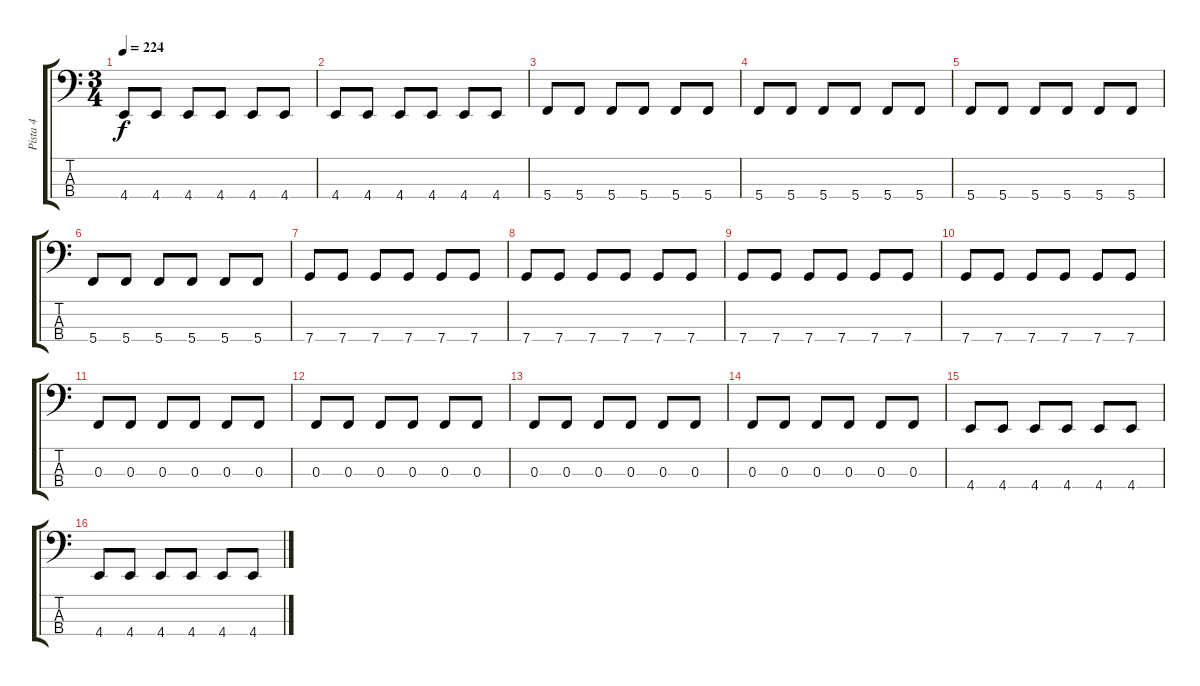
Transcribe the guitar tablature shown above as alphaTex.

\track ("Pista 4" "Pista 4") {instrument electricbassfinger}
\staff {score tabs}
\tuning (Eb2 Bb1 F1 C1) {hide}
\ts (3 4)
\tempo 224
\clef f4
\ks c
4.4.8{dy f} 4.4.8 4.4.8 4.4.8 4.4.8 4.4.8 |
4.4.8 4.4.8 4.4.8 4.4.8 4.4.8 4.4.8 |
5.4.8 5.4.8 5.4.8 5.4.8 5.4.8 5.4.8 |
5.4.8 5.4.8 5.4.8 5.4.8 5.4.8 5.4.8 |
5.4.8 5.4.8 5.4.8 5.4.8 5.4.8 5.4.8 |
5.4.8 5.4.8 5.4.8 5.4.8 5.4.8 5.4.8 |
7.4.8 7.4.8 7.4.8 7.4.8 7.4.8 7.4.8 |
7.4.8 7.4.8 7.4.8 7.4.8 7.4.8 7.4.8 |
7.4.8 7.4.8 7.4.8 7.4.8 7.4.8 7.4.8 |
7.4.8 7.4.8 7.4.8 7.4.8 7.4.8 7.4.8 |
0.3.8 0.3.8 0.3.8 0.3.8 0.3.8 0.3.8 |
0.3.8 0.3.8 0.3.8 0.3.8 0.3.8 0.3.8 |
0.3.8 0.3.8 0.3.8 0.3.8 0.3.8 0.3.8 |
0.3.8 0.3.8 0.3.8 0.3.8 0.3.8 0.3.8 |
4.4.8 4.4.8 4.4.8 4.4.8 4.4.8 4.4.8 |
4.4.8 4.4.8 4.4.8 4.4.8 4.4.8 4.4.8
